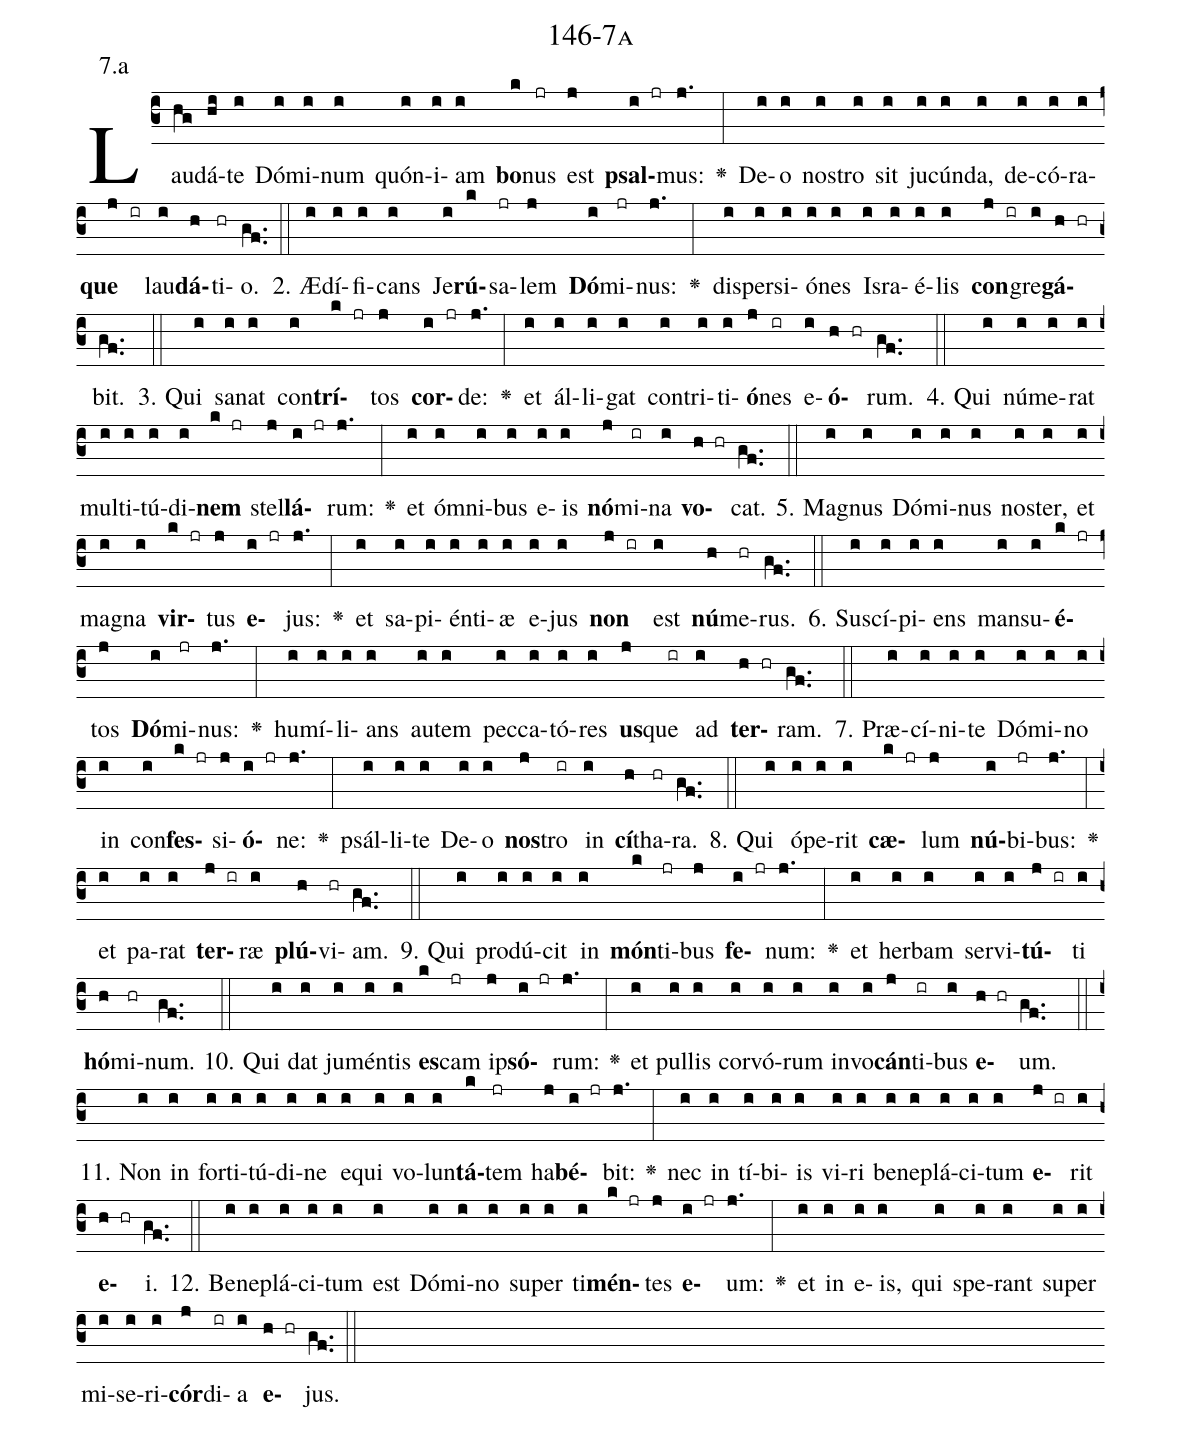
name: 146-7a;
annotation: 7.a;
%%
(c3)Lau(hg)dá(hi)te(i) Dó(i)mi(i)num(i) quón(i)i(i)am(i) <b>bo</b>(k)nus(jr) est(j) <b>psal</b>(i jr)mus:(j.) <v>\greheightstar</v>(:) De(i)o(i) nos(i)tro(i) sit(i) ju(i)cún(i)da,(i) de(i)có(i)ra(i)<b>que</b>(j ir) lau(i)<b>dá</b>(h)ti(hr)o.(gf..) (::)
2. Æ(i)dí(i)fi(i)cans(i) Je(i)<b>rú</b>(k)sa(jr)lem(j) <b>Dó</b>(i)mi(jr)nus:(j.) <v>\greheightstar</v>(:) di(i)sper(i)si(i)ó(i)nes(i) Is(i)ra(i)é(i)lis(i) <b>con</b>(j ir)gre(i)<b>gá</b>(h hr)bit.(gf..) (::)
3. Qui(i) sa(i)nat(i) con(i)<b>trí</b>(k jr)tos(j) <b>cor</b>(i jr)de:(j.) <v>\greheightstar</v>(:) et(i) ál(i)li(i)gat(i) con(i)tri(i)ti(i)<b>ó</b>(j)nes(ir) e(i)<b>ó</b>(h hr)rum.(gf..) (::)
4. Qui(i) nú(i)me(i)rat(i) mul(i)ti(i)tú(i)di(i)<b>nem</b>(k jr) stel(j)<b>lá</b>(i jr)rum:(j.) <v>\greheightstar</v>(:) et(i) óm(i)ni(i)bus(i) e(i)is(i) <b>nó</b>(j)mi(ir)na(i) <b>vo</b>(h hr)cat.(gf..) (::)
5. Ma(i)gnus(i) Dó(i)mi(i)nus(i) nos(i)ter,(i) et(i) ma(i)gna(i) <b>vir</b>(k jr)tus(j) <b>e</b>(i jr)jus:(j.) <v>\greheightstar</v>(:) et(i) sa(i)pi(i)én(i)ti(i)æ(i) e(i)jus(i) <b>non</b>(j ir) est(i) <b>nú</b>(h)me(hr)rus.(gf..) (::)
6. Su(i)scí(i)pi(i)ens(i) man(i)su(i)<b>é</b>(k jr)tos(j) <b>Dó</b>(i)mi(jr)nus:(j.) <v>\greheightstar</v>(:) hu(i)mí(i)li(i)ans(i) au(i)tem(i) pec(i)ca(i)tó(i)res(i) <b>us</b>(j)que(ir) ad(i) <b>ter</b>(h hr)ram.(gf..) (::)
7. Præ(i)cí(i)ni(i)te(i) Dó(i)mi(i)no(i) in(i) con(i)<b>fes</b>(k jr)si(j)<b>ó</b>(i jr)ne:(j.) <v>\greheightstar</v>(:) psál(i)li(i)te(i) De(i)o(i) <b>nos</b>(j)tro(ir) in(i) <b>cí</b>(h)tha(hr)ra.(gf..) (::)
8. Qui(i) ó(i)pe(i)rit(i) <b>cæ</b>(k jr)lum(j) <b>nú</b>(i)bi(jr)bus:(j.) <v>\greheightstar</v>(:) et(i) pa(i)rat(i) <b>ter</b>(j ir)ræ(i) <b>plú</b>(h)vi(hr)am.(gf..) (::)
9. Qui(i) pro(i)dú(i)cit(i) in(i) <b>món</b>(k)ti(jr)bus(j) <b>fe</b>(i jr)num:(j.) <v>\greheightstar</v>(:) et(i) her(i)bam(i) ser(i)vi(i)<b>tú</b>(j ir)ti(i) <b>hó</b>(h)mi(hr)num.(gf..) (::)
10. Qui(i) dat(i) ju(i)mén(i)tis(i) <b>es</b>(k)cam(jr) ip(j)<b>só</b>(i jr)rum:(j.) <v>\greheightstar</v>(:) et(i) pul(i)lis(i) cor(i)vó(i)rum(i) in(i)vo(i)<b>cán</b>(j)ti(ir)bus(i) <b>e</b>(h hr)um.(gf..) (::)
11. Non(i) in(i) for(i)ti(i)tú(i)di(i)ne(i) e(i)qui(i) vo(i)lun(i)<b>tá</b>(k)tem(jr) ha(j)<b>bé</b>(i jr)bit:(j.) <v>\greheightstar</v>(:) nec(i) in(i) tí(i)bi(i)is(i) vi(i)ri(i) be(i)ne(i)plá(i)ci(i)tum(i) <b>e</b>(j ir)rit(i) <b>e</b>(h hr)i.(gf..) (::)
12. Be(i)ne(i)plá(i)ci(i)tum(i) est(i) Dó(i)mi(i)no(i) su(i)per(i) ti(i)<b>mén</b>(k jr)tes(j) <b>e</b>(i jr)um:(j.) <v>\greheightstar</v>(:) et(i) in(i) e(i)is,(i) qui(i) spe(i)rant(i) su(i)per(i) mi(i)se(i)ri(i)<b>cór</b>(j)di(ir)a(i) <b>e</b>(h hr)jus.(gf..) (::)
